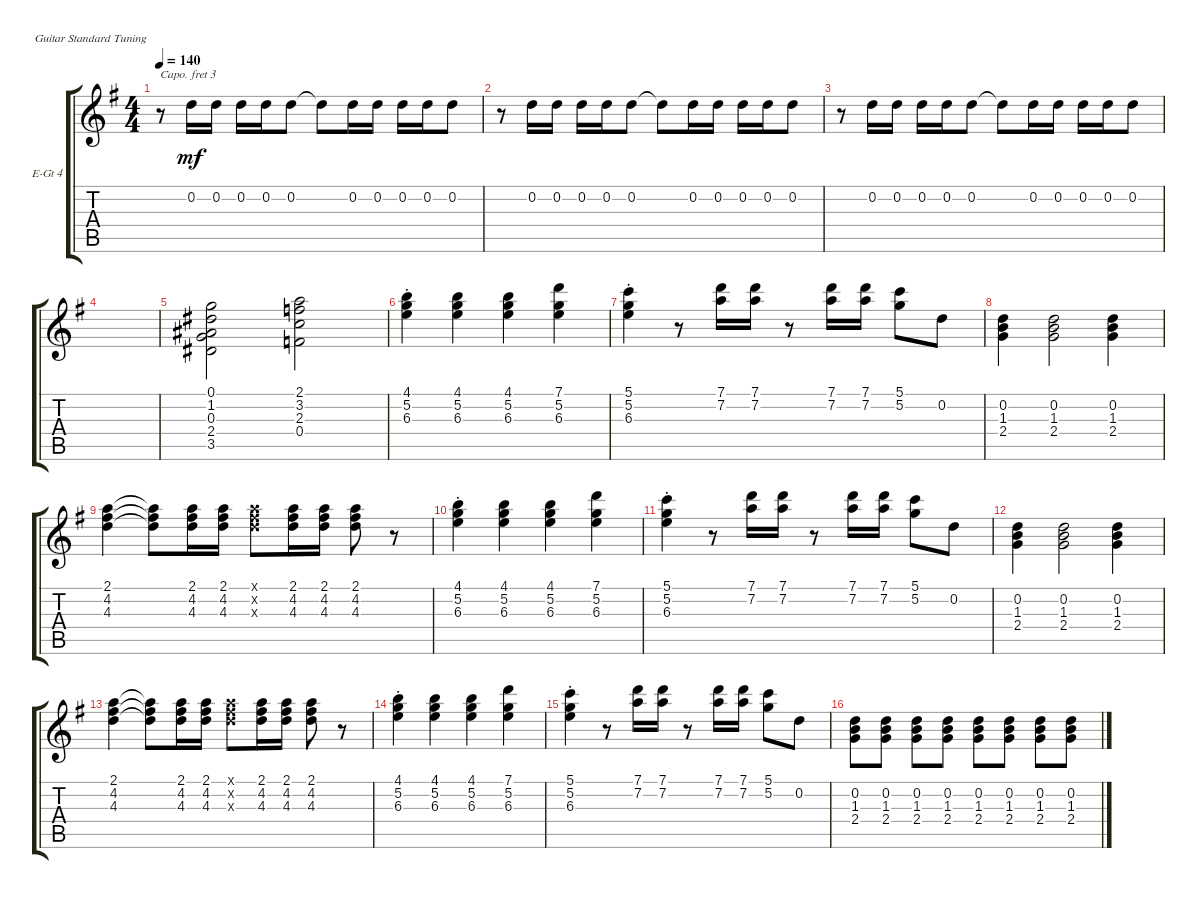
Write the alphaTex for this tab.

\defaultSystemsLayout 4
\bracketExtendMode groupsimilarinstruments
\firstSystemTrackNameOrientation horizontal
\otherSystemsTrackNameOrientation horizontal
\track ("Guitar 4" "E-Gt 4") {instrument electricguitarclean}
\staff {score tabs}
\capo 3
\tuning (E4 B3 G3 D3 A2 E2)
\ts (4 4)
\tempo 140
\clef g2
\ks g
r.8{dy mf} 0.2.16 0.2.16 0.2.16 0.2.16 0.2.8 0.2{t}.8 0.2.16 0.2.16 0.2.16 0.2.16 0.2.8 |
r.8 0.2.16 0.2.16 0.2.16 0.2.16 0.2.8 0.2{t}.8 0.2.16 0.2.16 0.2.16 0.2.16 0.2.8 |
r.8 0.2.16 0.2.16 0.2.16 0.2.16 0.2.8 0.2{t}.8 0.2.16 0.2.16 0.2.16 0.2.16 0.2.8 |
|
(3.5 2.4 0.3 1.2 0.1).2 (2.1 3.2 2.3 0.4).2 |
(6.3 5.2 4.1{st}).4 (4.1 5.2 6.3).4 (4.1 5.2 6.3).4 (7.1 5.2 6.3).4 |
(6.3 5.2 5.1{st}).4 r.8 (7.1 7.2).16 (7.1 7.2).16 r.8 (7.2 7.1).16 (7.1 7.2).16 (5.1 5.2).8 0.2.8 |
(0.2 1.3 2.4).4 (2.4 1.3 0.2).2 (0.2 1.3 2.4).4 |
(2.1 4.2 4.3).4 (4.3{t} 4.2{t} 2.1{t}).8 (2.1 4.3 4.2).16 (2.1 4.2 4.3).16 (2.1{x} 4.2{x} 4.3{x}).8 (4.3 4.2 2.1).16 (2.1 4.2 4.3).16 (4.3 4.2 2.1).8 r.8 |
(6.3 5.2 4.1{st}).4 (4.1 5.2 6.3).4 (4.1 5.2 6.3).4 (7.1 5.2 6.3).4 |
(6.3 5.2 5.1{st}).4 r.8 (7.1 7.2).16 (7.1 7.2).16 r.8 (7.2 7.1).16 (7.1 7.2).16 (5.1 5.2).8 0.2.8 |
(0.2 1.3 2.4).4 (2.4 1.3 0.2).2 (0.2 1.3 2.4).4 |
(2.1 4.2 4.3).4 (4.3{t} 4.2{t} 2.1{t}).8 (2.1 4.3 4.2).16 (2.1 4.2 4.3).16 (2.1{x} 4.2{x} 4.3{x}).8 (4.3 4.2 2.1).16 (2.1 4.2 4.3).16 (4.3 4.2 2.1).8 r.8 |
(6.3 5.2 4.1{st}).4 (4.1 5.2 6.3).4 (4.1 5.2 6.3).4 (7.1 5.2 6.3).4 |
(6.3 5.2 5.1{st}).4 r.8 (7.1 7.2).16 (7.1 7.2).16 r.8 (7.2 7.1).16 (7.1 7.2).16 (5.1 5.2).8 0.2.8 |
(0.2 1.3 2.4).8 (2.4 1.3 0.2).8 (2.4 1.3 0.2).8 (2.4 1.3 0.2).8 (2.4 1.3 0.2).8 (2.4 1.3 0.2).8 (2.4 1.3 0.2).8 (2.4 1.3 0.2).8
